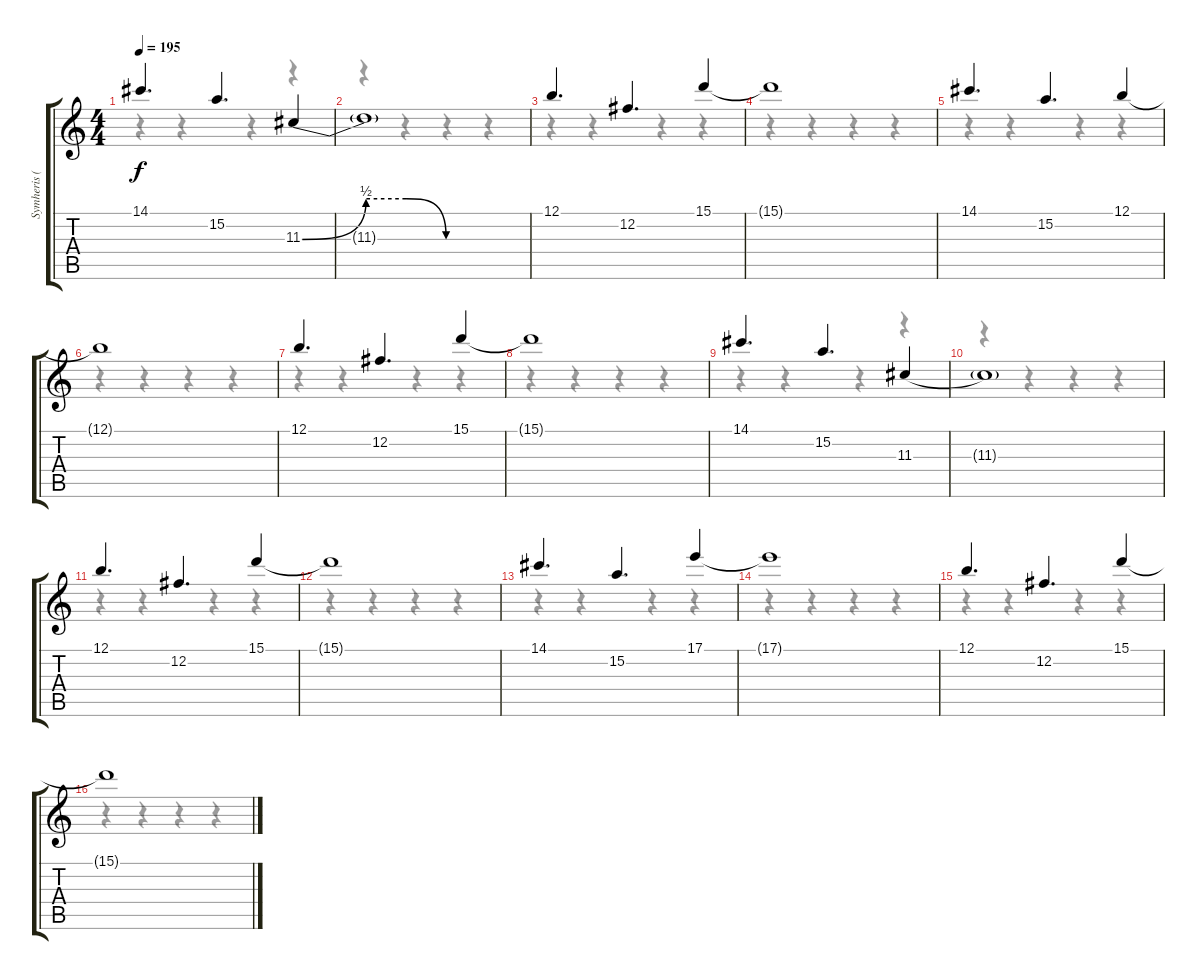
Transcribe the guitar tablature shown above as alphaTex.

\track ("Symheris (Lead)" "Symheris (") {instrument distortionguitar}
\staff {score tabs}
\tuning (B3 Gb3 D3 A2 E2 B1) {hide}
\voice
\ts (4 4)
\tempo 195
\clef g2
\ks c
14.1.4{d dy f} 15.2.4{d} 11.3{be (bend 0 0 60 2)}.4 |
11.3{be (custom 0 2 15 2 30 0 60 0) t}.1 |
12.1.4{d} 12.2.4{d} 15.1.4 |
15.1{t}.1 |
14.1.4{d} 15.2.4{d} 12.1.4 |
12.1{t}.1 |
12.1.4{d} 12.2.4{d} 15.1.4 |
15.1{t}.1 |
14.1.4{d} 15.2.4{d} 11.3{be (hold 0 0 60 0)}.4 |
11.3{be (hold 0 0 60 0) t}.1 |
12.1.4{d} 12.2.4{d} 15.1.4 |
15.1{t}.1 |
14.1.4{d} 15.2.4{d} 17.1.4 |
17.1{t}.1 |
12.1.4{d} 12.2.4{d} 15.1.4 |
15.1{t}.1
\voice
\clef g2
\ottava regular
\simile none
\ks c
r.4{dy f} r.4 r.4 r.4 |
r.4 r.4 r.4 r.4 |
r.4 r.4 r.4 r.4 |
r.4 r.4 r.4 r.4 |
r.4 r.4 r.4 r.4 |
r.4 r.4 r.4 r.4 |
r.4 r.4 r.4 r.4 |
r.4 r.4 r.4 r.4 |
r.4 r.4 r.4 r.4 |
r.4 r.4 r.4 r.4 |
r.4 r.4 r.4 r.4 |
r.4 r.4 r.4 r.4 |
r.4 r.4 r.4 r.4 |
r.4 r.4 r.4 r.4 |
r.4 r.4 r.4 r.4 |
r.4 r.4 r.4 r.4
